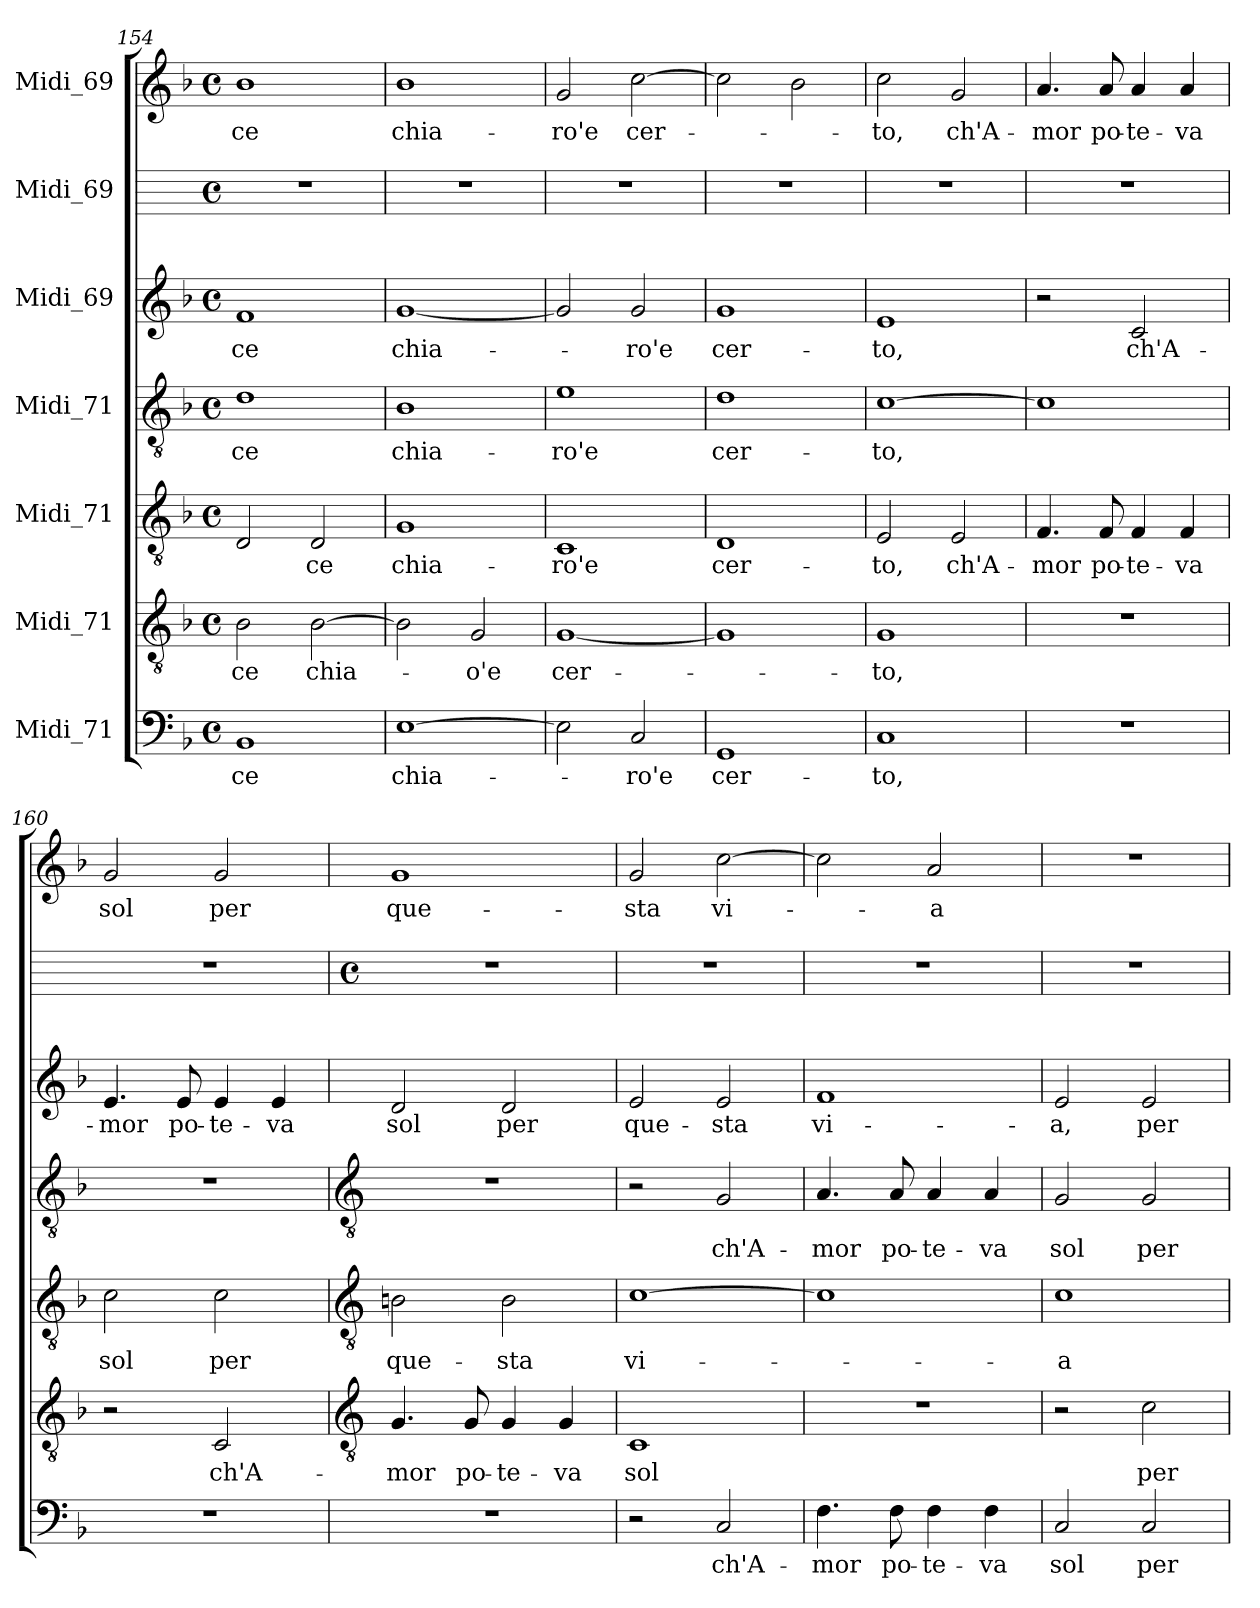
**kern	**text	**kern	**text	**kern	**text	**kern	**text	**kern	**text	**kern	**kern	**text
*part7	*part7	*part6	*part6	*part5	*part5	*part4	*part4	*part3	*part3	*part2	*part1	*part1
*staff7	*staff7	*staff6	*staff6	*staff5	*staff5	*staff4	*staff4	*staff3	*staff3	*staff2	*staff1	*staff1
*I"Midi_71	*	*I"Midi_71	*	*I"Midi_71	*	*I"Midi_71	*	*I"Midi_69	*	*I"Midi_69	*I"Midi_69	*
!!LO:LB:g=z
*clefF4	*	*clefGv2	*	*clefGv2	*	*clefGv2	*	*clefG2	*	*	*clefG2	*
*k[b-]	*	*k[b-]	*	*k[b-]	*	*k[b-]	*	*k[b-]	*	*	*k[b-]	*
*F:	*	*F:	*	*F:	*	*F:	*	*F:	*	*	*F:	*
*M4/4	*	*M4/4	*	*M4/4	*	*M4/4	*	*M4/4	*	*M4/4	*M4/4	*
*met(c)	*	*met(c)	*	*met(c)	*	*met(c)	*	*met(c)	*	*met(c)	*met(c)	*
=154	=154	=154	=154	=154	=154	=154	=154	=154	=154	=154	=154	=154
!	!LO:LY:b	!	!LO:LY:b	!	!	!	!LO:LY:b	!	!LO:LY:b	!	!	!LO:LY:b
1BB-	-ce	2B-	-ce	2D	.	1d	-ce	1f	-ce	1r	1b-	-ce
!	!	!	!LO:LY:b	!	!LO:LY:b	!	!	!	!	!	!	!
.	.	[2B-	chia-	2D	-ce	.	.	.	.	.	.	.
=155	=155	=155	=155	=155	=155	=155	=155	=155	=155	=155	=155	=155
!	!LO:LY:b	!	!	!	!LO:LY:b	!	!LO:LY:b	!	!LO:LY:b	!	!	!LO:LY:b
[1E	chia-	2B-]	.	1G	chia-	1B-	chia-	[1g	chia-	1r	1b-	chia-
!	!	!	!LO:LY:b	!	!	!	!	!	!	!	!	!
.	.	2G	-o'e	.	.	.	.	.	.	.	.	.
=156	=156	=156	=156	=156	=156	=156	=156	=156	=156	=156	=156	=156
!	!	!	!LO:LY:b	!	!LO:LY:b	!	!LO:LY:b	!	!	!	!	!LO:LY:b
2E]	.	[1G	cer-	1C	-ro'e	1e	-ro'e	2g]	.	1r	2g	-ro'e
!	!LO:LY:b	!	!	!	!	!	!	!	!LO:LY:b	!	!	!LO:LY:b
2C	-ro'e	.	.	.	.	.	.	2g	-ro'e	.	[2cc	cer-
=157	=157	=157	=157	=157	=157	=157	=157	=157	=157	=157	=157	=157
!	!LO:LY:b	!	!	!	!LO:LY:b	!	!LO:LY:b	!	!LO:LY:b	!	!	!
1GG	cer-	1G]	.	1D	cer-	1d	cer-	1g	cer-	1r	2cc]	.
.	.	.	.	.	.	.	.	.	.	.	2b-	.
=158	=158	=158	=158	=158	=158	=158	=158	=158	=158	=158	=158	=158
!	!LO:LY:b	!	!LO:LY:b	!	!LO:LY:b	!	!LO:LY:b	!	!LO:LY:b	!	!	!LO:LY:b
1C	-to,	1G	-to,	2E	-to,	[1c	-to,	1e	-to,	1r	2cc	-to,
!	!	!	!	!	!LO:LY:b	!	!	!	!	!	!	!LO:LY:b
.	.	.	.	2E	ch'A-	.	.	.	.	.	2g	ch'A-
=159	=159	=159	=159	=159	=159	=159	=159	=159	=159	=159	=159	=159
!	!	!	!	!	!LO:LY:b	!	!	!	!	!	!	!LO:LY:b
1r	.	1r	.	4.F	-mor	1c]	.	2r	.	1r	4.a	-mor
!	!	!	!	!	!LO:LY:b	!	!	!	!	!	!	!LO:LY:b
.	.	.	.	8F	po-	.	.	.	.	.	8a	po-
!	!	!	!	!	!LO:LY:b	!	!	!	!LO:LY:b	!	!	!LO:LY:b
.	.	.	.	4F	-te-	.	.	2c	ch'A-	.	4a	-te-
!	!	!	!	!	!LO:LY:b	!	!	!	!	!	!	!LO:LY:b
.	.	.	.	4F	-va	.	.	.	.	.	4a	-va
=160	=160	=160	=160	=160	=160	=160	=160	=160	=160	=160	=160	=160
!	!	!	!	!	!LO:LY:b	!	!	!	!LO:LY:b	!	!	!LO:LY:b
1r	.	2r	.	2c	sol	1r	.	4.e	-mor	1r	2g	sol
!	!	!	!	!	!	!	!	!	!LO:LY:b	!	!	!
.	.	.	.	.	.	.	.	8e	po-	.	.	.
!	!	!	!LO:LY:b	!	!LO:LY:b	!	!	!	!LO:LY:b	!	!	!LO:LY:b
.	.	2C	ch'A-	2c	per	.	.	4e	-te-	.	2g	per
!	!	!	!	!	!	!	!	!	!LO:LY:b	!	!	!
.	.	.	.	.	.	.	.	4e	-va	.	.	.
!!LO:LB:g=z
=161	=161	=161	=161	=161	=161	=161	=161	=161	=161	=161	=161	=161
*	*	*clefGv2	*	*clefGv2	*	*clefGv2	*	*	*	*	*	*
*	*	*	*	*	*	*	*	*	*	*M4/4	*	*
*	*	*	*	*	*	*	*	*	*	*met(c)	*	*
!	!	!	!LO:LY:b	!	!LO:LY:b	!	!	!	!LO:LY:b	!	!	!LO:LY:b
1r	.	4.G	-mor	2Bn	que-	1r	.	2d	sol	1r	1g	que-
!	!	!	!LO:LY:b	!	!	!	!	!	!	!	!	!
.	.	8G	po-	.	.	.	.	.	.	.	.	.
!	!	!	!LO:LY:b	!	!LO:LY:b	!	!	!	!LO:LY:b	!	!	!
.	.	4G	-te-	2B	-sta	.	.	2d	per	.	.	.
!	!	!	!LO:LY:b	!	!	!	!	!	!	!	!	!
.	.	4G	-va	.	.	.	.	.	.	.	.	.
=162	=162	=162	=162	=162	=162	=162	=162	=162	=162	=162	=162	=162
!	!	!	!LO:LY:b	!	!LO:LY:b	!	!	!	!LO:LY:b	!	!	!LO:LY:b
2r	.	1C	sol	[1c	vi-	2r	.	2e	que-	1r	2g	-sta
!	!LO:LY:b	!	!	!	!	!	!LO:LY:b	!	!LO:LY:b	!	!	!LO:LY:b
2C	ch'A-	.	.	.	.	2G	ch'A-	2e	-sta	.	[2cc	vi-
=163	=163	=163	=163	=163	=163	=163	=163	=163	=163	=163	=163	=163
!	!LO:LY:b	!	!	!	!	!	!LO:LY:b	!	!LO:LY:b	!	!	!
4.F	-mor	1r	.	1c]	.	4.A	-mor	1f	vi-	1r	2cc]	.
!	!LO:LY:b	!	!	!	!	!	!LO:LY:b	!	!	!	!	!
8F	po-	.	.	.	.	8A	po-	.	.	.	.	.
!	!LO:LY:b	!	!	!	!	!	!LO:LY:b	!	!	!	!	!LO:LY:b
4F	-te-	.	.	.	.	4A	-te-	.	.	.	2a	-a
!	!LO:LY:b	!	!	!	!	!	!LO:LY:b	!	!	!	!	!
4F	-va	.	.	.	.	4A	-va	.	.	.	.	.
=164	=164	=164	=164	=164	=164	=164	=164	=164	=164	=164	=164	=164
!	!LO:LY:b	!	!	!	!LO:LY:b	!	!LO:LY:b	!	!LO:LY:b	!	!	!
2C	sol	2r	.	1c	-a	2G	sol	2e	-a,	1r	1r	.
!	!LO:LY:b	!	!LO:LY:b	!	!	!	!LO:LY:b	!	!LO:LY:b	!	!	!
2C	per	2c	per	.	.	2G	per	2e	per	.	.	.
=	=	=	=	=	=	=	=	=	=	=	=	=
*-	*-	*-	*-	*-	*-	*-	*-	*-	*-	*-	*-	*-
